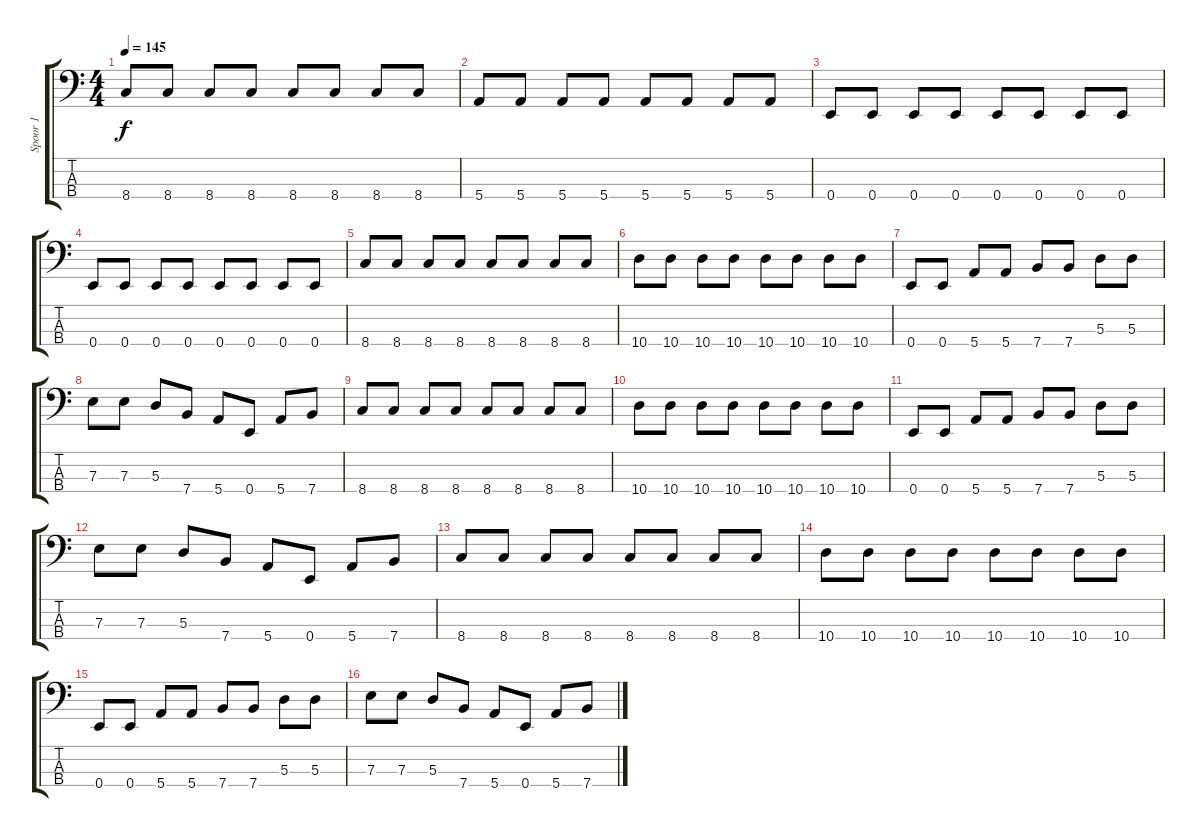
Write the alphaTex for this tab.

\track ("Spoor 1" "Spoor 1") {instrument electricbassfinger}
\staff {score tabs}
\tuning (G2 D2 A1 E1) {hide}
\ts (4 4)
\tempo 145
\clef f4
\ks c
8.4.8{dy f} 8.4.8 8.4.8 8.4.8 8.4.8 8.4.8 8.4.8 8.4.8 |
5.4.8 5.4.8 5.4.8 5.4.8 5.4.8 5.4.8 5.4.8 5.4.8 |
0.4.8 0.4.8 0.4.8 0.4.8 0.4.8 0.4.8 0.4.8 0.4.8 |
0.4.8 0.4.8 0.4.8 0.4.8 0.4.8 0.4.8 0.4.8 0.4.8 |
8.4.8 8.4.8 8.4.8 8.4.8 8.4.8 8.4.8 8.4.8 8.4.8 |
10.4.8 10.4.8 10.4.8 10.4.8 10.4.8 10.4.8 10.4.8 10.4.8 |
0.4.8 0.4.8 5.4.8 5.4.8 7.4.8 7.4.8 5.3.8 5.3.8 |
7.3.8 7.3.8 5.3.8 7.4.8 5.4.8 0.4.8 5.4.8 7.4.8 |
8.4.8 8.4.8 8.4.8 8.4.8 8.4.8 8.4.8 8.4.8 8.4.8 |
10.4.8 10.4.8 10.4.8 10.4.8 10.4.8 10.4.8 10.4.8 10.4.8 |
0.4.8 0.4.8 5.4.8 5.4.8 7.4.8 7.4.8 5.3.8 5.3.8 |
7.3.8 7.3.8 5.3.8 7.4.8 5.4.8 0.4.8 5.4.8 7.4.8 |
8.4.8 8.4.8 8.4.8 8.4.8 8.4.8 8.4.8 8.4.8 8.4.8 |
10.4.8 10.4.8 10.4.8 10.4.8 10.4.8 10.4.8 10.4.8 10.4.8 |
0.4.8 0.4.8 5.4.8 5.4.8 7.4.8 7.4.8 5.3.8 5.3.8 |
7.3.8 7.3.8 5.3.8 7.4.8 5.4.8 0.4.8 5.4.8 7.4.8
